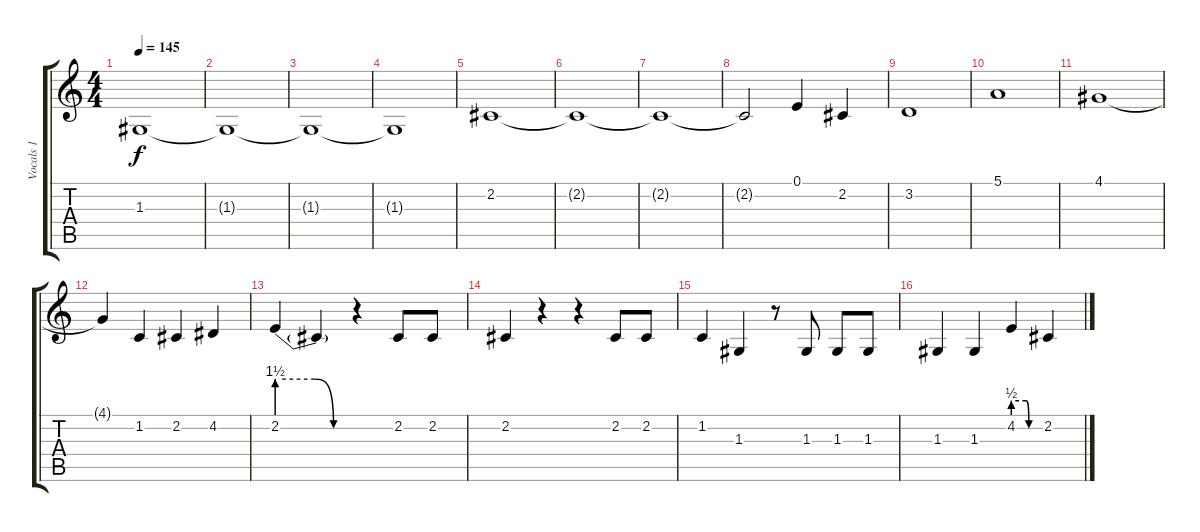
\track ("Vocals 1" "Vocals 1") {instrument lead1square}
\staff {score tabs}
\tuning (E4 B3 G3 D3 A2 E2) {hide}
\ts (4 4)
\tempo 145
\clef g2
\ks c
1.3{t}.1{dy f volume 6} |
1.3{t}.1{volume 5} |
1.3{t}.1{volume 4} |
1.3{t}.1{volume 3} |
2.2.1{volume 13} |
2.2{t}.1 |
2.2{t}.1 |
2.2{t}.2 0.1.4 2.2.4 |
3.2.1 |
5.1.1 |
4.1.1 |
4.1{t}.4 1.2.4 2.2.4 4.2.4 |
2.2{be (custom 0 6 30 6 45 0 60 0)}.4 2.2{t}.4 r.4 2.2.8 2.2.8 |
2.2.4 r.4 r.4 2.2.8 2.2.8 |
1.2.4 1.3.4 r.8 1.3.8 1.3.8 1.3.8 |
1.3.4 1.3.4 4.2{be (custom 0 2 29 2 35 0 40 0 60 0)}.4 2.2.4
